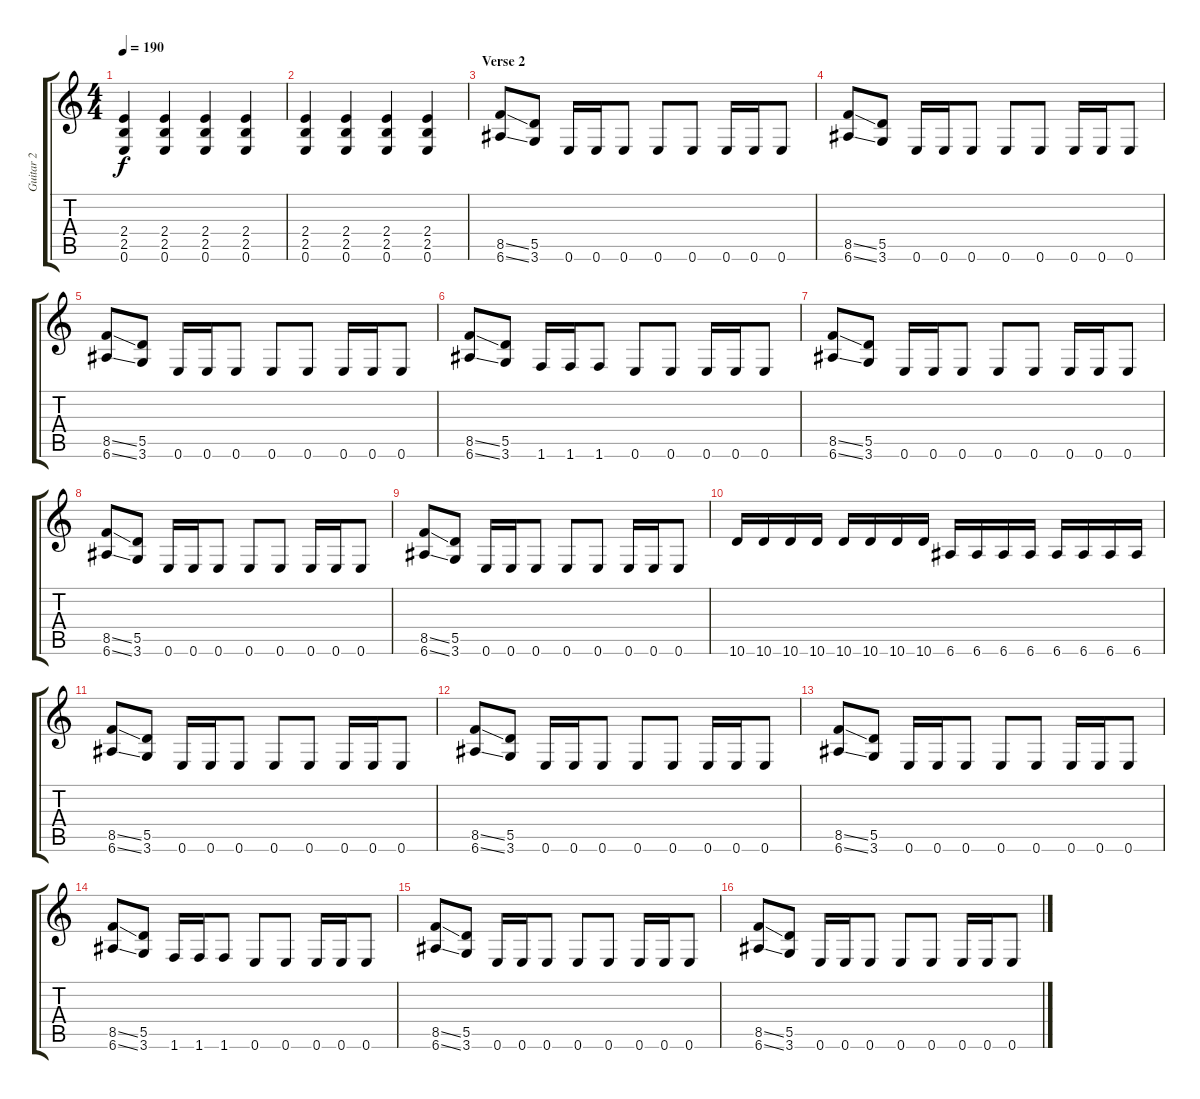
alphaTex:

\track ("Guitar 2" "Guitar 2") {instrument distortionguitar}
\staff {score tabs}
\tuning (E4 B3 G3 D3 A2 E2) {hide}
\ts (4 4)
\tempo 190
\clef g2
\ks c
(2.4 2.5 0.6).4{dy f} (2.4 2.5 0.6).4 (2.4 2.5 0.6).4 (2.4 2.5 0.6).4 |
(2.4 2.5 0.6).4 (2.4 2.5 0.6).4 (2.4 2.5 0.6).4 (2.4 2.5 0.6).4 |
\section ("" "Verse 2")
(8.5{ss} 6.6{ss}).8 (5.5 3.6).8 0.6.16 0.6.16 0.6.8 0.6.8 0.6.8 0.6.16 0.6.16 0.6.8 |
(8.5{ss} 6.6{ss}).8 (5.5 3.6).8 0.6.16 0.6.16 0.6.8 0.6.8 0.6.8 0.6.16 0.6.16 0.6.8 |
(8.5{ss} 6.6{ss}).8 (5.5 3.6).8 0.6.16 0.6.16 0.6.8 0.6.8 0.6.8 0.6.16 0.6.16 0.6.8 |
(8.5{ss} 6.6{ss}).8 (5.5 3.6).8 1.6.16 1.6.16 1.6.8 0.6.8 0.6.8 0.6.16 0.6.16 0.6.8 |
(8.5{ss} 6.6{ss}).8 (5.5 3.6).8 0.6.16 0.6.16 0.6.8 0.6.8 0.6.8 0.6.16 0.6.16 0.6.8 |
(8.5{ss} 6.6{ss}).8 (5.5 3.6).8 0.6.16 0.6.16 0.6.8 0.6.8 0.6.8 0.6.16 0.6.16 0.6.8 |
(8.5{ss} 6.6{ss}).8 (5.5 3.6).8 0.6.16 0.6.16 0.6.8 0.6.8 0.6.8 0.6.16 0.6.16 0.6.8 |
10.6.16 10.6.16 10.6.16 10.6.16 10.6.16 10.6.16 10.6.16 10.6.16 6.6.16 6.6.16 6.6.16 6.6.16 6.6.16 6.6.16 6.6.16 6.6.16 |
(8.5{ss} 6.6{ss}).8 (5.5 3.6).8 0.6.16 0.6.16 0.6.8 0.6.8 0.6.8 0.6.16 0.6.16 0.6.8 |
(8.5{ss} 6.6{ss}).8 (5.5 3.6).8 0.6.16 0.6.16 0.6.8 0.6.8 0.6.8 0.6.16 0.6.16 0.6.8 |
(8.5{ss} 6.6{ss}).8 (5.5 3.6).8 0.6.16 0.6.16 0.6.8 0.6.8 0.6.8 0.6.16 0.6.16 0.6.8 |
(8.5{ss} 6.6{ss}).8 (5.5 3.6).8 1.6.16 1.6.16 1.6.8 0.6.8 0.6.8 0.6.16 0.6.16 0.6.8 |
(8.5{ss} 6.6{ss}).8 (5.5 3.6).8 0.6.16 0.6.16 0.6.8 0.6.8 0.6.8 0.6.16 0.6.16 0.6.8 |
(8.5{ss} 6.6{ss}).8 (5.5 3.6).8 0.6.16 0.6.16 0.6.8 0.6.8 0.6.8 0.6.16 0.6.16 0.6.8
